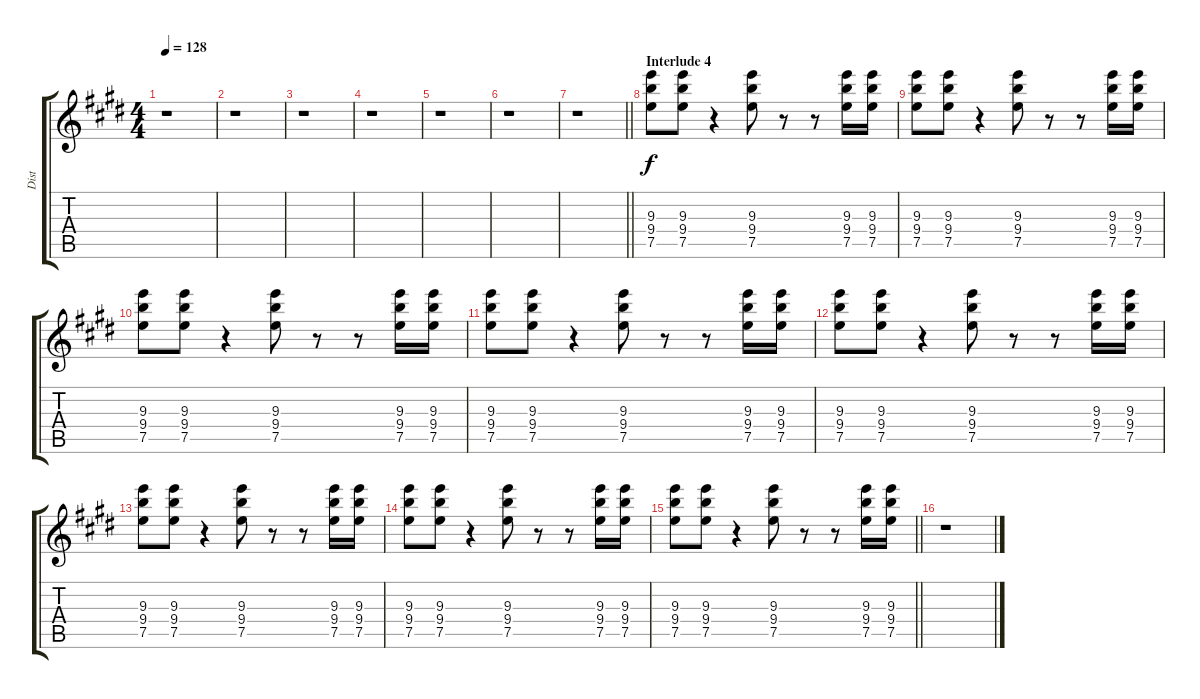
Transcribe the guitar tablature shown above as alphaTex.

\track ("Dist" "Dist") {instrument distortionguitar}
\staff {score tabs}
\tuning (E4 B3 G4 D4 A3 E3) {hide}
\ts (4 4)
\tempo 128
\clef g2
\ks c#minor
r.1{dy f} |
r.1 |
\ks e
r.1 |
\ks c#minor
r.1 |
r.1 |
\ks e
r.1 |
\barLineRight lightlight
\ks c#minor
r.1 |
\section ("" "Interlude 4")
(9.3 9.4 7.5).8 (9.3 9.4 7.5).8 r.4 (9.3 9.4 7.5).8 r.8 r.8 (9.3 9.4 7.5).16 (9.3 9.4 7.5).16 |
\ks e
(9.3 9.4 7.5).8 (9.3 9.4 7.5).8 r.4 (9.3 9.4 7.5).8 r.8 r.8 (9.3 9.4 7.5).16 (9.3 9.4 7.5).16 |
\ks c#minor
(9.3 9.4 7.5).8 (9.3 9.4 7.5).8 r.4 (9.3 9.4 7.5).8 r.8 r.8 (9.3 9.4 7.5).16 (9.3 9.4 7.5).16 |
(9.3 9.4 7.5).8 (9.3 9.4 7.5).8 r.4 (9.3 9.4 7.5).8 r.8 r.8 (9.3 9.4 7.5).16 (9.3 9.4 7.5).16 |
\ks e
(9.3 9.4 7.5).8 (9.3 9.4 7.5).8 r.4 (9.3 9.4 7.5).8 r.8 r.8 (9.3 9.4 7.5).16 (9.3 9.4 7.5).16 |
\ks c#minor
(9.3 9.4 7.5).8 (9.3 9.4 7.5).8 r.4 (9.3 9.4 7.5).8 r.8 r.8 (9.3 9.4 7.5).16 (9.3 9.4 7.5).16 |
(9.3 9.4 7.5).8 (9.3 9.4 7.5).8 r.4 (9.3 9.4 7.5).8 r.8 r.8 (9.3 9.4 7.5).16 (9.3 9.4 7.5).16 |
\barLineRight lightlight
(9.3 9.4 7.5).8 (9.3 9.4 7.5).8 r.4 (9.3 9.4 7.5).8 r.8 r.8 (9.3 9.4 7.5).16 (9.3 9.4 7.5).16 |
\ks e
r.1
